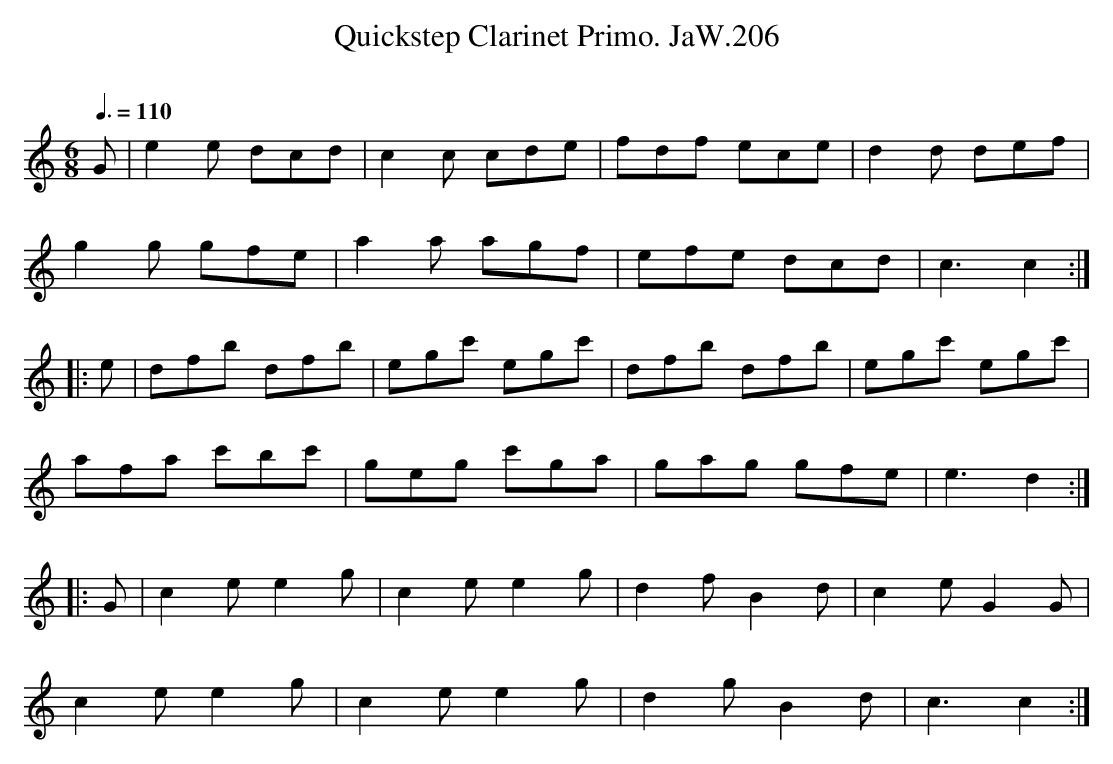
X:1
T:Quickstep Clarinet Primo. JaW.206
M:6/8
L:1/8
Q:3/8=110
O:
K:C
G|e2e dcd|c2c cde|fdf ece|d2d def|
g2g gfe|a2a agf|efe dcd|c3 c2:|
|:e|dfb dfb|egc' egc'|dfb dfb|egc' egc'|
afa c'bc'|geg c'ga|gag gfe|e3 d2:|
|:G|c2e e2g|c2e e2g|d2f B2d|c2e G2G|
c2e e2g|c2e e2g|d2g B2d|c3 c2:|
